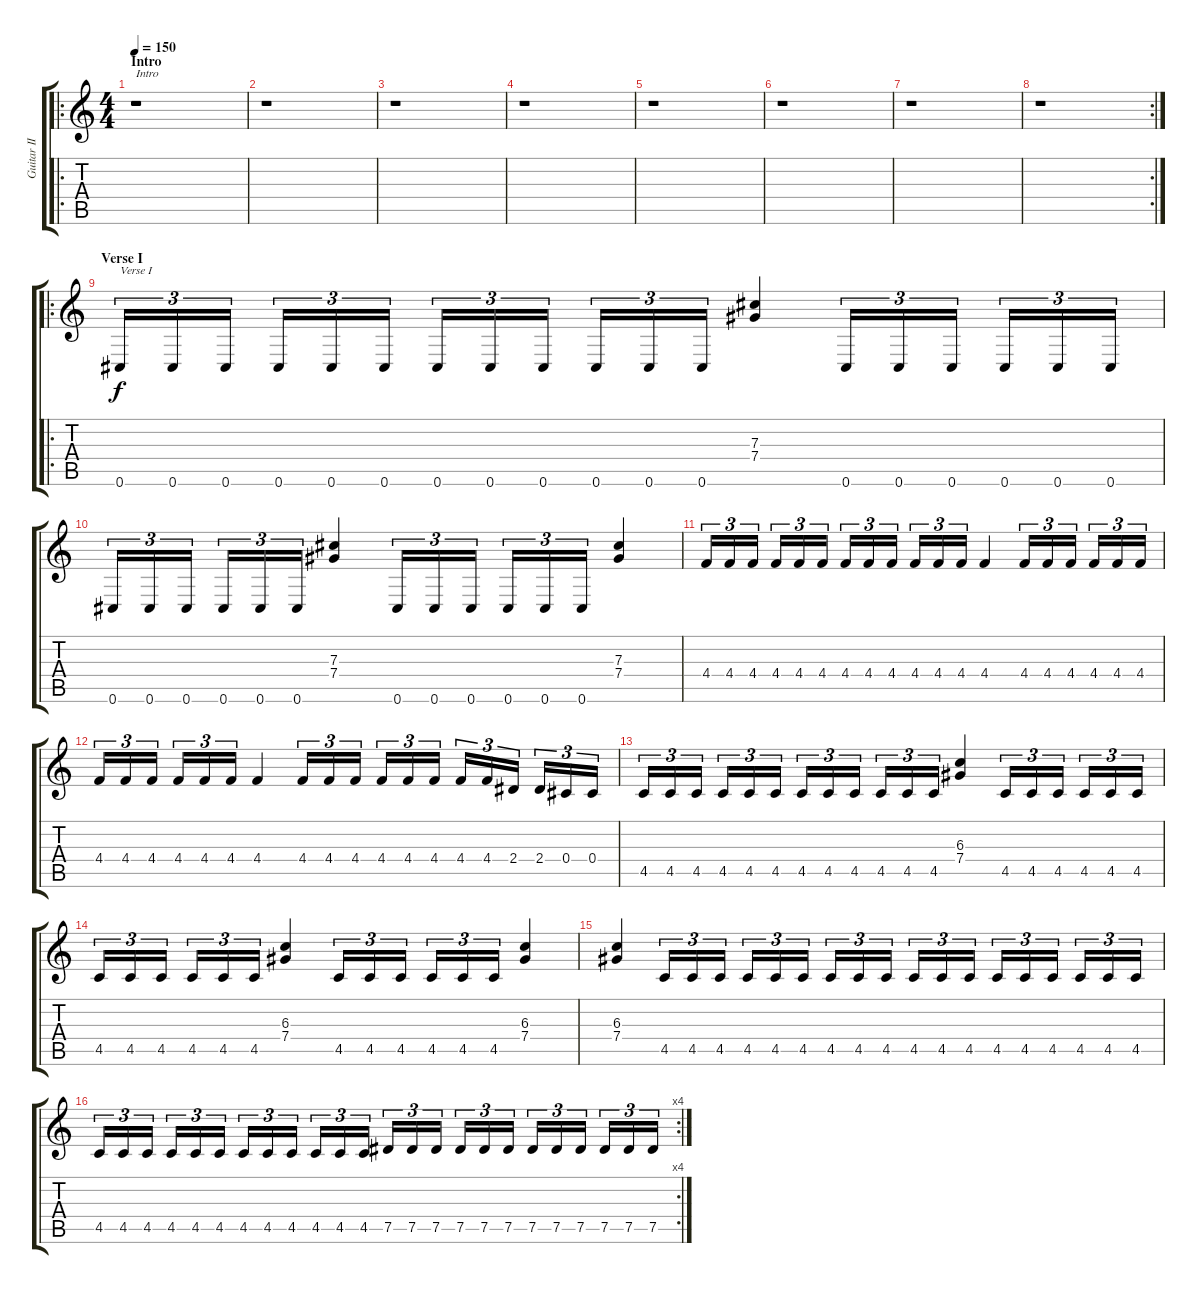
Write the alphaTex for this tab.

\track ("Guitar II [Arve Isdal]" "Guitar II ") {instrument distortionguitar}
\staff {score tabs}
\tuning (Eb4 Bb3 Gb3 Db3 Ab2 Db2) {hide}
\ro
\ts (4 4)
\section ("" "Intro")
\tempo 150
\clef g2
\ks c
r.1{txt "Intro" dy f instrument distortionguitar} |
r.1 |
r.1 |
r.1 |
r.1 |
r.1 |
r.1 |
\rc 2
r.1 |
\ro
\section ("" "Verse I")
0.6.16{tu (3 2) txt "Verse I"} 0.6.16{tu (3 2)} 0.6.16{tu (3 2)} 0.6.16{tu (3 2)} 0.6.16{tu (3 2)} 0.6.16{tu (3 2)} 0.6.16{tu (3 2)} 0.6.16{tu (3 2)} 0.6.16{tu (3 2)} 0.6.16{tu (3 2)} 0.6.16{tu (3 2)} 0.6.16{tu (3 2)} (7.3 7.4).4 0.6.16{tu (3 2)} 0.6.16{tu (3 2)} 0.6.16{tu (3 2)} 0.6.16{tu (3 2)} 0.6.16{tu (3 2)} 0.6.16{tu (3 2)} |
0.6.16{tu (3 2)} 0.6.16{tu (3 2)} 0.6.16{tu (3 2)} 0.6.16{tu (3 2)} 0.6.16{tu (3 2)} 0.6.16{tu (3 2)} (7.3 7.4).4 0.6.16{tu (3 2)} 0.6.16{tu (3 2)} 0.6.16{tu (3 2)} 0.6.16{tu (3 2)} 0.6.16{tu (3 2)} 0.6.16{tu (3 2)} (7.3 7.4).4 |
4.4.16{tu (3 2)} 4.4.16{tu (3 2)} 4.4.16{tu (3 2)} 4.4.16{tu (3 2)} 4.4.16{tu (3 2)} 4.4.16{tu (3 2)} 4.4.16{tu (3 2)} 4.4.16{tu (3 2)} 4.4.16{tu (3 2)} 4.4.16{tu (3 2)} 4.4.16{tu (3 2)} 4.4.16{tu (3 2)} 4.4.4 4.4.16{tu (3 2)} 4.4.16{tu (3 2)} 4.4.16{tu (3 2)} 4.4.16{tu (3 2)} 4.4.16{tu (3 2)} 4.4.16{tu (3 2)} |
4.4.16{tu (3 2)} 4.4.16{tu (3 2)} 4.4.16{tu (3 2)} 4.4.16{tu (3 2)} 4.4.16{tu (3 2)} 4.4.16{tu (3 2)} 4.4.4 4.4.16{tu (3 2)} 4.4.16{tu (3 2)} 4.4.16{tu (3 2)} 4.4.16{tu (3 2)} 4.4.16{tu (3 2)} 4.4.16{tu (3 2)} 4.4.16{tu (3 2)} 4.4.16{tu (3 2)} 2.4.16{tu (3 2)} 2.4.16{tu (3 2)} 0.4.16{tu (3 2)} 0.4.16{tu (3 2)} |
4.5.16{tu (3 2)} 4.5.16{tu (3 2)} 4.5.16{tu (3 2)} 4.5.16{tu (3 2)} 4.5.16{tu (3 2)} 4.5.16{tu (3 2)} 4.5.16{tu (3 2)} 4.5.16{tu (3 2)} 4.5.16{tu (3 2)} 4.5.16{tu (3 2)} 4.5.16{tu (3 2)} 4.5.16{tu (3 2)} (6.3 7.4).4 4.5.16{tu (3 2)} 4.5.16{tu (3 2)} 4.5.16{tu (3 2)} 4.5.16{tu (3 2)} 4.5.16{tu (3 2)} 4.5.16{tu (3 2)} |
4.5.16{tu (3 2)} 4.5.16{tu (3 2)} 4.5.16{tu (3 2)} 4.5.16{tu (3 2)} 4.5.16{tu (3 2)} 4.5.16{tu (3 2)} (6.3 7.4).4 4.5.16{tu (3 2)} 4.5.16{tu (3 2)} 4.5.16{tu (3 2)} 4.5.16{tu (3 2)} 4.5.16{tu (3 2)} 4.5.16{tu (3 2)} (6.3 7.4).4 |
(6.3 7.4).4 4.5.16{tu (3 2)} 4.5.16{tu (3 2)} 4.5.16{tu (3 2)} 4.5.16{tu (3 2)} 4.5.16{tu (3 2)} 4.5.16{tu (3 2)} 4.5.16{tu (3 2)} 4.5.16{tu (3 2)} 4.5.16{tu (3 2)} 4.5.16{tu (3 2)} 4.5.16{tu (3 2)} 4.5.16{tu (3 2)} 4.5.16{tu (3 2)} 4.5.16{tu (3 2)} 4.5.16{tu (3 2)} 4.5.16{tu (3 2)} 4.5.16{tu (3 2)} 4.5.16{tu (3 2)} |
\rc 4
4.5.16{tu (3 2)} 4.5.16{tu (3 2)} 4.5.16{tu (3 2)} 4.5.16{tu (3 2)} 4.5.16{tu (3 2)} 4.5.16{tu (3 2)} 4.5.16{tu (3 2)} 4.5.16{tu (3 2)} 4.5.16{tu (3 2)} 4.5.16{tu (3 2)} 4.5.16{tu (3 2)} 4.5.16{tu (3 2)} 7.5.16{tu (3 2)} 7.5.16{tu (3 2)} 7.5.16{tu (3 2)} 7.5.16{tu (3 2)} 7.5.16{tu (3 2)} 7.5.16{tu (3 2)} 7.5.16{tu (3 2)} 7.5.16{tu (3 2)} 7.5.16{tu (3 2)} 7.5.16{tu (3 2)} 7.5.16{tu (3 2)} 7.5.16{tu (3 2)}
